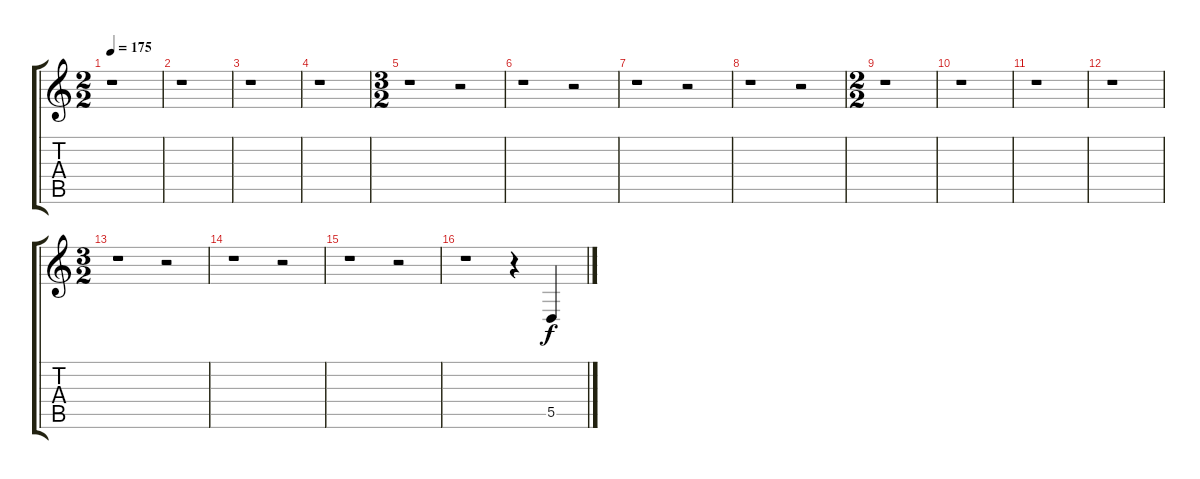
\track "" {instrument trombone}
\staff {score tabs}
\tuning (E4 B3 G3 D3 A2 E2) {hide}
\ts (2 2)
\tempo 175
\clef g2
\ks c
r.1{dy f} |
r.1 |
r.1 |
r.1 |
\ts (3 2)
r.1 r.2 |
r.1 r.2 |
r.1 r.2 |
r.1 r.2 |
\ts (2 2)
r.1 |
r.1 |
r.1 |
r.1 |
\ts (3 2)
r.1 r.2 |
r.1 r.2 |
r.1 r.2 |
r.1 r.4 5.5.4
